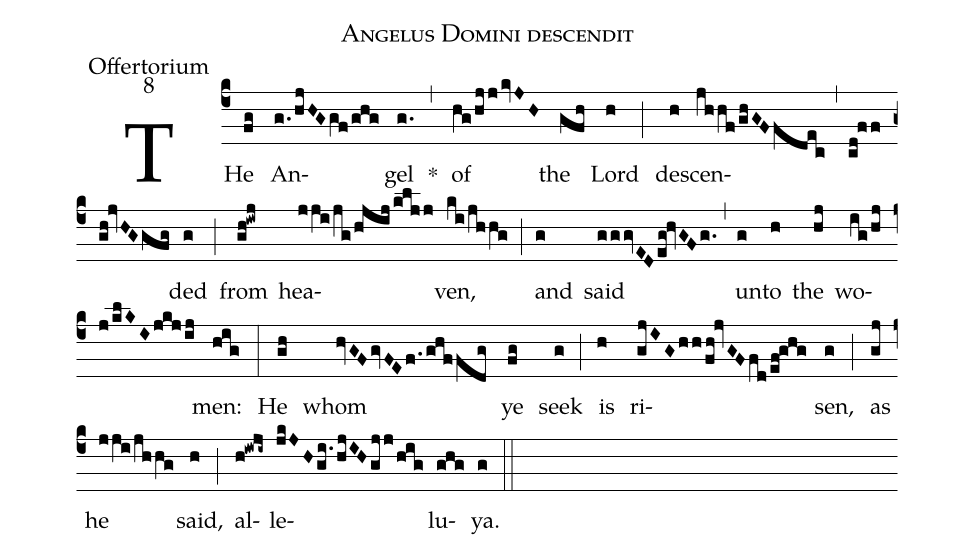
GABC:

name:Angelus Domini descendit;
office-part:Offertorium;
mode:8;
%%
(c4) THe(fg) An(g./hjHGgf/ghg)gel(g.) *(,) of(hg/hjj/kvJH) the(gfh) Lord(h) (;) de(h)scen(jhhf/ghGFfdec,cd!ff/gh!jvHGgfg)ded(g) (;) from(gh!iwj) hea(jji/jg/hjij/kljj)ven,(ki/jhhg) (;) and(g) said(gggvEDeg!hvGFg.) (,) un(g)to(h) the(hj) wo(ig/hjj/klKI/jkj/ij)men:(hig) (:) He(gh) whom(hvGF/gvFEf.1/ghffdg) ye(fg) seek(g) (;) is(h) ri(gjIG/hh/fh!jvGF/fd/ef!ghg)sen,(g) (;) as(gj) he(jji/jhhg) said,(h) (;) al(h!iwji~)le(jkJH/gi./hjIH/gjj/hig)lu(ghg)ya.(g) (::)
